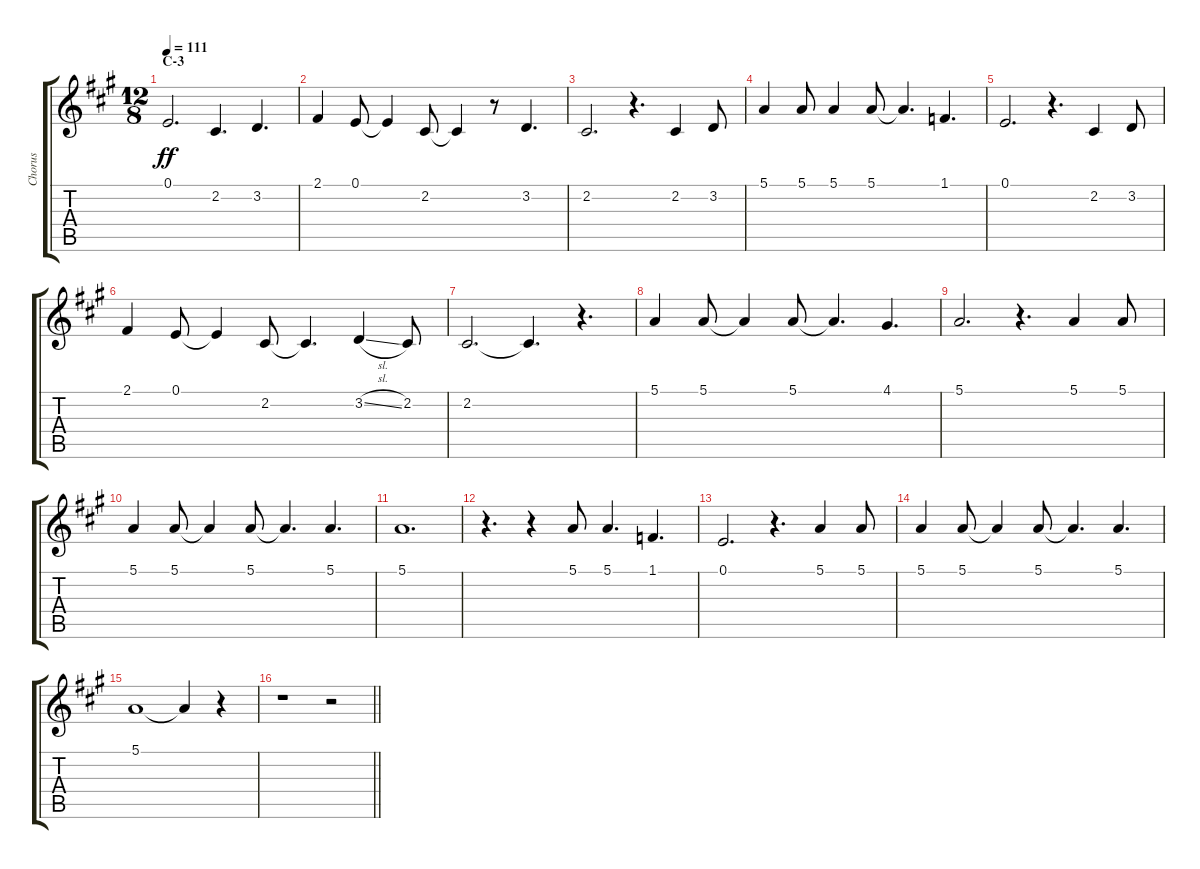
\track ("Chorus" "Chorus") {instrument voiceoohs}
\staff {score tabs}
\tuning (E4 B3 G3 D3 A2 E2) {hide}
\ts (12 8)
\section ("" "C-3")
\tempo 111
\clef g2
\ks a
0.1.2{d dy ff} 2.2.4{d} 3.2.4{d} |
2.1.4 0.1.8 0.1{t}.4 2.2.8 2.2{t}.4 r.8 3.2.4{d} |
2.2.2{d} r.4{d} 2.2.4 3.2.8 |
5.1.4 5.1.8 5.1.4 5.1.8 5.1{t}.4{d} 1.1.4{d} |
0.1.2{d} r.4{d} 2.2.4 3.2.8 |
2.1.4 0.1.8 0.1{t}.4 2.2.8 2.2{t}.4{d} 3.2{sl}.4 2.2.8 |
2.2.2{d} 2.2{t}.4{d} r.4{d} |
5.1.4 5.1.8 5.1{t}.4 5.1.8 5.1{t}.4{d} 4.1.4{d} |
5.1.2{d} r.4{d} 5.1.4 5.1.8 |
5.1.4 5.1.8 5.1{t}.4 5.1.8 5.1{t}.4{d} 5.1.4{d} |
5.1.1{d} |
r.4{d} r.4 5.1.8 5.1.4{d} 1.1.4{d} |
0.1.2{d} r.4{d} 5.1.4 5.1.8 |
5.1.4 5.1.8 5.1{t}.4 5.1.8 5.1{t}.4{d} 5.1.4{d} |
5.1.1 5.1{t}.4 r.4 |
\barLineRight lightlight
r.1 r.2
